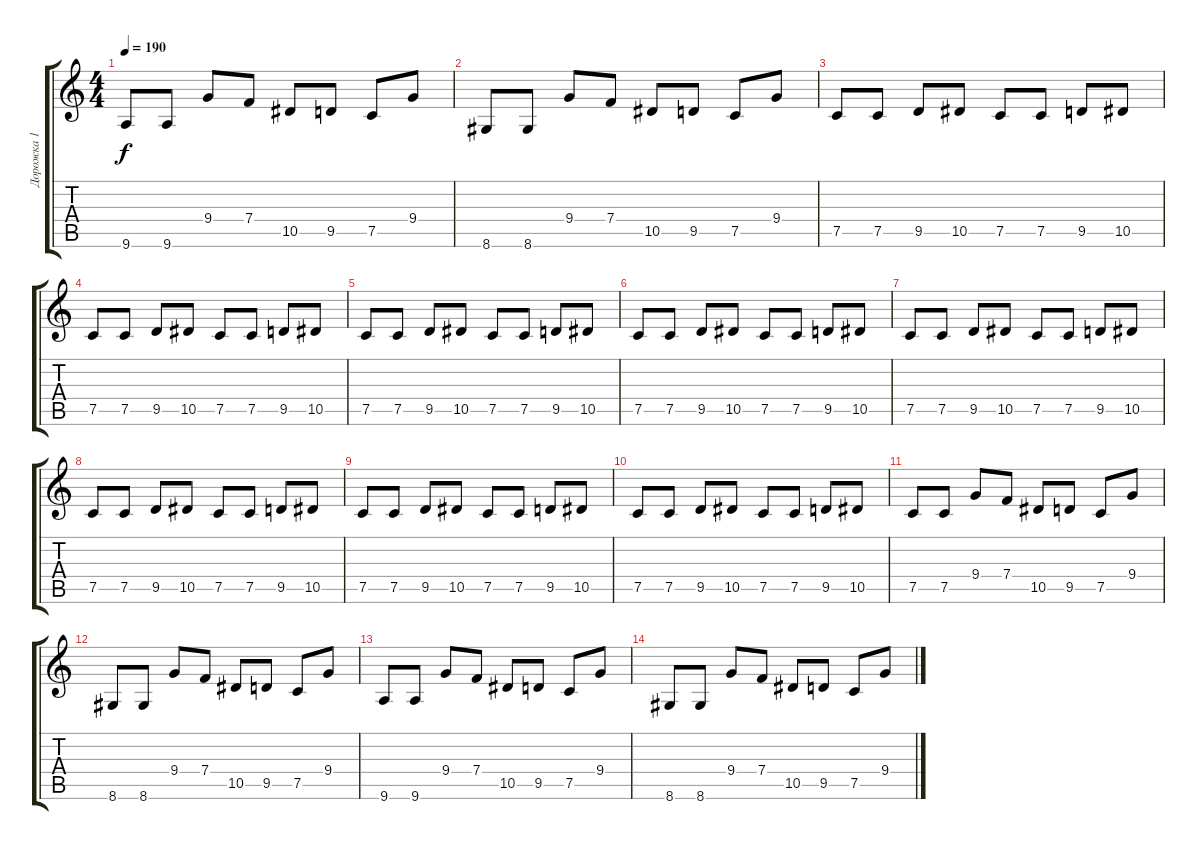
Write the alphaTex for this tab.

\track ("Дорожка 1" "Дорожка 1") {instrument overdrivenguitar}
\staff {score tabs}
\tuning (C4 G3 Eb3 Bb2 F2 C2) {hide}
\ts (4 4)
\tempo 190
\clef g2
\ks c
9.6.8{dy f} 9.6.8 9.4.8 7.4.8 10.5.8 9.5.8 7.5.8 9.4.8 |
8.6.8 8.6.8 9.4.8 7.4.8 10.5.8 9.5.8 7.5.8 9.4.8 |
7.5.8 7.5.8 9.5.8 10.5.8 7.5.8 7.5.8 9.5.8 10.5.8 |
7.5.8 7.5.8 9.5.8 10.5.8 7.5.8 7.5.8 9.5.8 10.5.8 |
7.5.8 7.5.8 9.5.8 10.5.8 7.5.8 7.5.8 9.5.8 10.5.8 |
7.5.8 7.5.8 9.5.8 10.5.8 7.5.8 7.5.8 9.5.8 10.5.8 |
7.5.8 7.5.8 9.5.8 10.5.8 7.5.8 7.5.8 9.5.8 10.5.8 |
7.5.8 7.5.8 9.5.8 10.5.8 7.5.8 7.5.8 9.5.8 10.5.8 |
7.5.8 7.5.8 9.5.8 10.5.8 7.5.8 7.5.8 9.5.8 10.5.8 |
7.5.8 7.5.8 9.5.8 10.5.8 7.5.8 7.5.8 9.5.8 10.5.8 |
7.5.8 7.5.8 9.4.8 7.4.8 10.5.8 9.5.8 7.5.8 9.4.8 |
8.6.8 8.6.8 9.4.8 7.4.8 10.5.8 9.5.8 7.5.8 9.4.8 |
9.6.8 9.6.8 9.4.8 7.4.8 10.5.8 9.5.8 7.5.8 9.4.8 |
8.6.8 8.6.8 9.4.8 7.4.8 10.5.8 9.5.8 7.5.8 9.4.8
